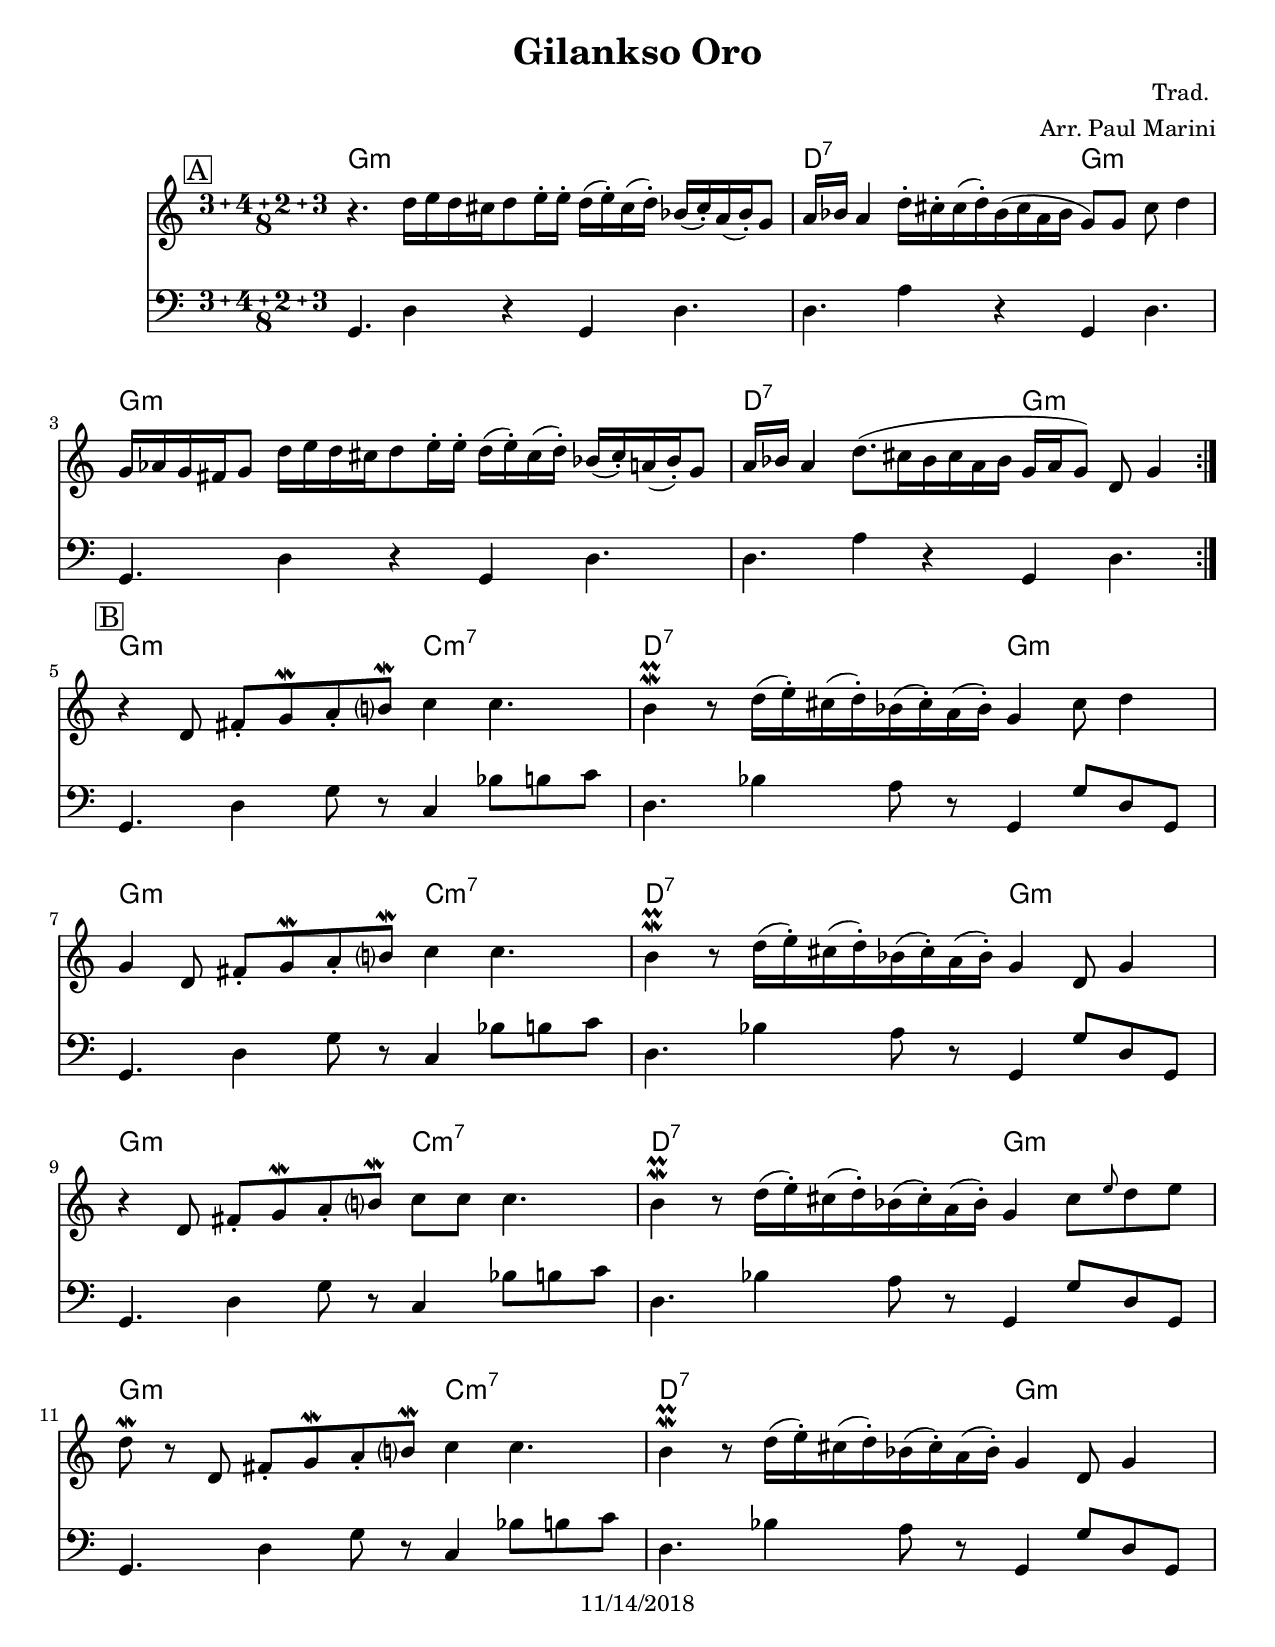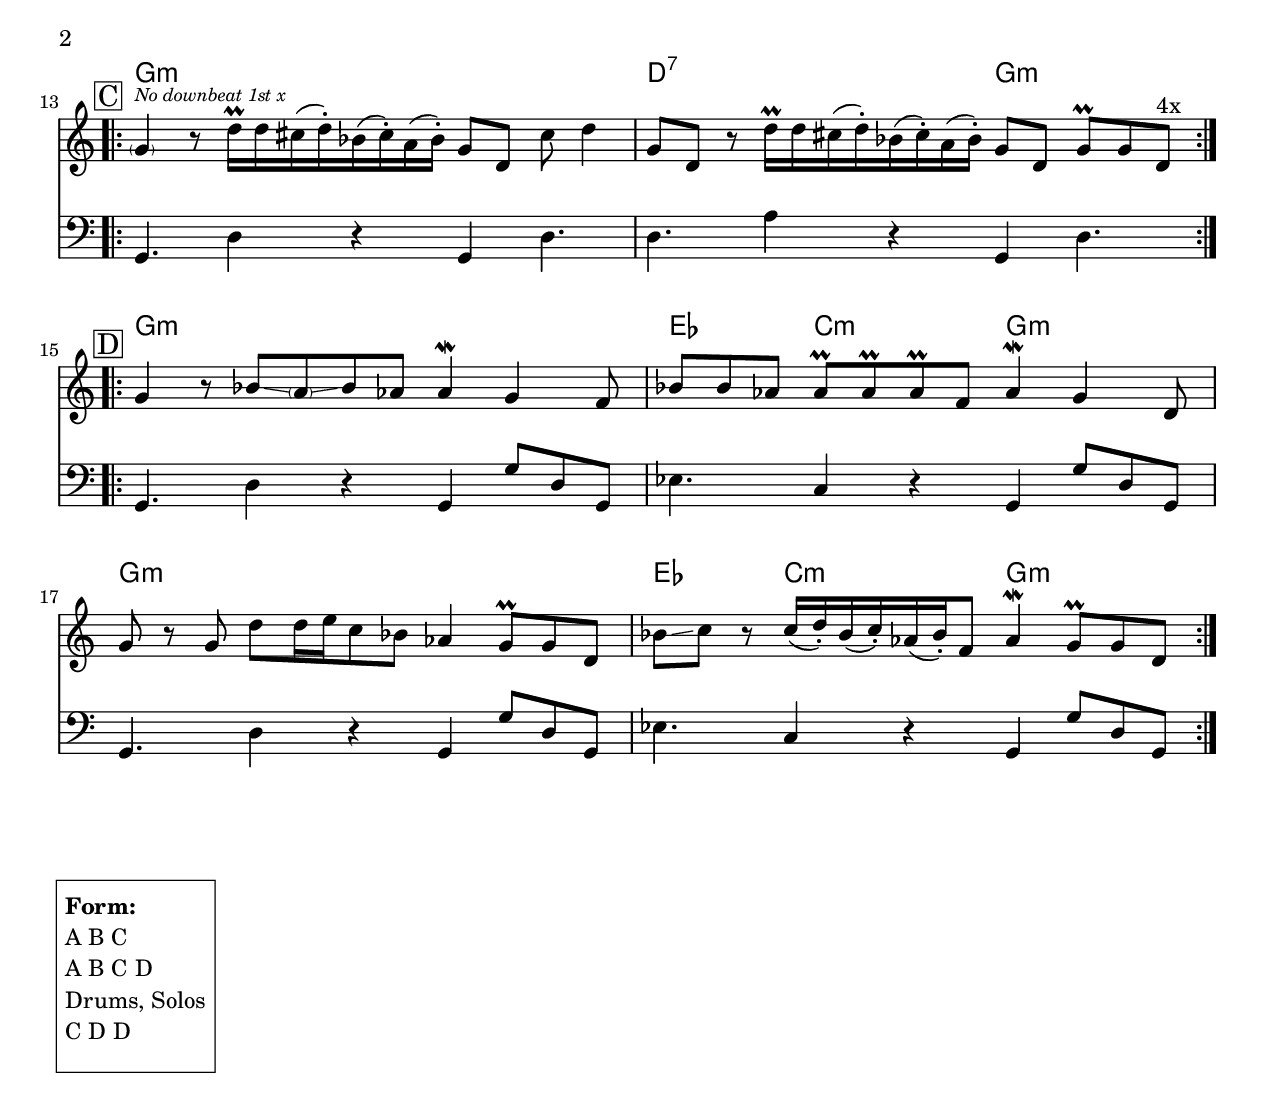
\version "2.18.2"

\header {
	title = "Gilankso Oro"
	composer = "Trad. "
	arranger = "Arr. Paul Marini"
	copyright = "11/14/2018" %date of latest edits
}
\paper {
  #(set-paper-size "letter")
  }


slash = {
	\override NoteHead #'style = #'slash
	\override Stem #'transparent = ##t
}

noslash = {
	\revert NoteHead #'style
	\revert Stem #'transparent
}

the_form = %Form
	\markup { \box \column {
	\line { " " }
	\line { \bold " Form: " }
	\line { " A B C " }
	\line { " A B C D " }
	\line { " Drums, Solos " }
	\line { " C D D " }
	\line { " " }
	}}

test = { \relative c' { \tempo 4 = 80 \set Score.markFormatter = #format-mark-box-letters
	\repeat volta 2 {
	}
}
}

%{ ornament conventions, a/o 10/2017
%	\prall		regular up ornament, metric
%	\lineprall	quick, nonmetric up ornament	(was \mordent)
%	\mordent		regular down ornament, nonmetric	(was \upbow)
%	\prallprall	consecutive up ornaments, metric
% \trill		trill
%	\turn		turn of some sort
%}

melody = { \relative c'' { \set Score.markFormatter = #format-mark-box-letters
\compoundMeter #'((3 4 2 3 8))

	\mark \markup { \box "A" }
	\repeat volta 2 {
		r4.  d16 e d cis  d8 e16-. e-.  d( e)-. cis( d)-.  bes( cis)-. a( bes)-. g8 |
		a16 bes a4  d16-. cis-. cis( d)-.  bes( cis a bes  g8) g  cis d4 |

		g,16 aes g fis g8  d'16 e d cis  d8 e16-. e-.  d( e)-. cis( d)-.  bes( cis)-. a( bes)-. g8 |
		a16 bes a4  d8.( cis16   bes cis a bes  g a g8)  d g4 |
	}
	\break

	\mark \markup { \box "B" }
	r4 d8  fis-. g\mordent a-. b?\mordent  c4  c4. |
	b4\mordent\prall r8  d16( e)-. cis( d)-.  bes( cis)-. a( bes)-. g4  cis8 d4 |
	g,4 d8  fis-. g\mordent a-. b?\mordent  c4  c4. |
	b4\mordent\prall r8  d16( e)-. cis( d)-.  bes( cis)-. a( bes)-. g4  d8 g4 |
	r4 d8  fis-. g\mordent a-. b?\mordent  c8 c  c4. |
	b4\mordent\prall r8  d16( e)-. cis( d)-.  bes( cis)-. a( bes)-. g4  cis8 \grace e d e |
	d8\mordent r d,8  fis-. g\mordent a-. b?\mordent  c4  c4. |
	b4\mordent\prall r8  d16( e)-. cis( d)-.  bes( cis)-. a( bes)-. g4  d8 g4 |
	\break

	\mark \markup { \box "C" }
	\repeat volta 4 {
		\parenthesize g4^\markup {\italic \tiny "No downbeat 1st x"} r8 d'16\prall d cis( d)-.  bes( cis)-. a( bes)-. g8 d cis' d4 |
		g,8 d r d'16\prall d cis( d)-.  bes( cis)-. a( bes)-. g8 d g\prall g d^\markup { "4x"} |
	}

	\mark \markup { \box "D" }
	\repeat volta 2 {
		g4 r8 bes8\glissando \parenthesize a\glissando bes aes aes4\mordent g4 f8 | 
		bes bes aes aes\prall aes\prall aes\prall f aes4\mordent g4 d8 |
		g8 r g d' d16 e c8 bes aes4 g8\prall g d | 
		bes'8\glissando c r c16( d-.) bes( c-.) aes( bes-.) f8 aes4\mordent g8\prall g d |
	}

}
}

midbrass = { \relative c { \set Score.markFormatter = #format-mark-box-letters
\compoundMeter #'((3 4 2 3 8))

	\mark \markup { \box "Intro" }
	\repeat volta 2 {
	}

	\mark \markup { \box "A" }
	\repeat volta 2 {
	}
		\alternative {
		}

}
}

bass = { \relative c { \set Score.markFormatter = #format-mark-box-letters
\compoundMeter #'((3 4 2 3 8))
	
	\mark \markup { \box "A" }
	\repeat volta 2 {
		g4. d'4 r g, d'4. | d4. a'4 r g, d'4. |
		g,4. d'4 r g, d'4. | d4. a'4 r g, d'4. |
	}

	\mark \markup { \box "B" }
	g,4. d'4 g8 r c,4 bes'8 b c | d,4. bes'4 a8 r g,4 g'8 d g, |
	g4. d'4 g8 r c,4 bes'8 b c | d,4. bes'4 a8 r g,4 g'8 d g, |
	g4. d'4 g8 r c,4 bes'8 b c | d,4. bes'4 a8 r g,4 g'8 d g, |
	g4. d'4 g8 r c,4 bes'8 b c | d,4. bes'4 a8 r g,4 g'8 d g, |

	\mark \markup { \box "C" }
	\repeat volta 4 {
		g4. d'4 r g, d'4. | d4. a'4 r g, d'4. |
	}

	\mark \markup { \box "D" }
	\repeat volta 4 {
		g,4. d'4 r g, g'8 d g, | ees'4. c4 r g g'8 d g, |
		g4. d'4 r g, g'8 d g, | ees'4. c4 r g g'8 d g, |
	}

}
}

changes = { \chordmode {

% A
g4.:min g2.:min g4.:min | d4.:7 d2:7 g4:min g4.:min |
g4.:min g2.:min g4.:min | d4.:7 d2:7 g4:min g4.:min |

% B
g4.:min g2:min c4:min7 c4.:min7 |d4.:7 d2:7 g4:min g4.:min |
g4.:min g2:min c4:min7 c4.:min7 |d4.:7 d2:7 g4:min g4.:min |
g4.:min g2:min c4:min7 c4.:min7 |d4.:7 d2:7 g4:min g4.:min |
g4.:min g2:min c4:min7 c4.:min7 |d4.:7 d2:7 g4:min g4.:min |

% C
g4.:min g2.:min g4.:min | d4.:7 d2:7 g4:min g4.:min |

% D
g4.:min g2.:min g4.:min | ees4. c2:min g4:min g4.:min |
g4.:min g2.:min g4.:min | ees4. c2:min g4:min g4.:min |

 


}
}


\book {
	\score {
	  <<
	    \new ChordNames {
		\set chordChanges = ##t
		\changes
	    }
	    \new Staff { \clef treble
		\melody
	    }
	    \new Staff { \clef bass
		\bass
	    }
	  >>
	}
	\the_form
}
%{
\book {
	\bookOutputSuffix "midbrass"
	\score {
	  <<
	    \new ChordNames {
		\set chordChanges = ##t
		\changes
	    }
	    \new Staff { \clef bass
		\midbrass
	    }
	  >>
	}
	\the_form
}
%{
\book {
	\score {
	  <<
		\new Staff {
		  \set Staff.midiInstrument = #"trumpet" \unfoldRepeats
			\melody
		}
		\new Staff {
		  \set Staff.midiInstrument = #"trumpet" \unfoldRepeats
			\midbrass
		}
	  >>
		\midi { }
	}
}
\book {
	\score {
	  <<
		\new Staff {
		  \set Staff.midiInstrument = #"trumpet" \unfoldRepeats
			\test
		}
	  >>
		\midi { }
	}
}
%}
